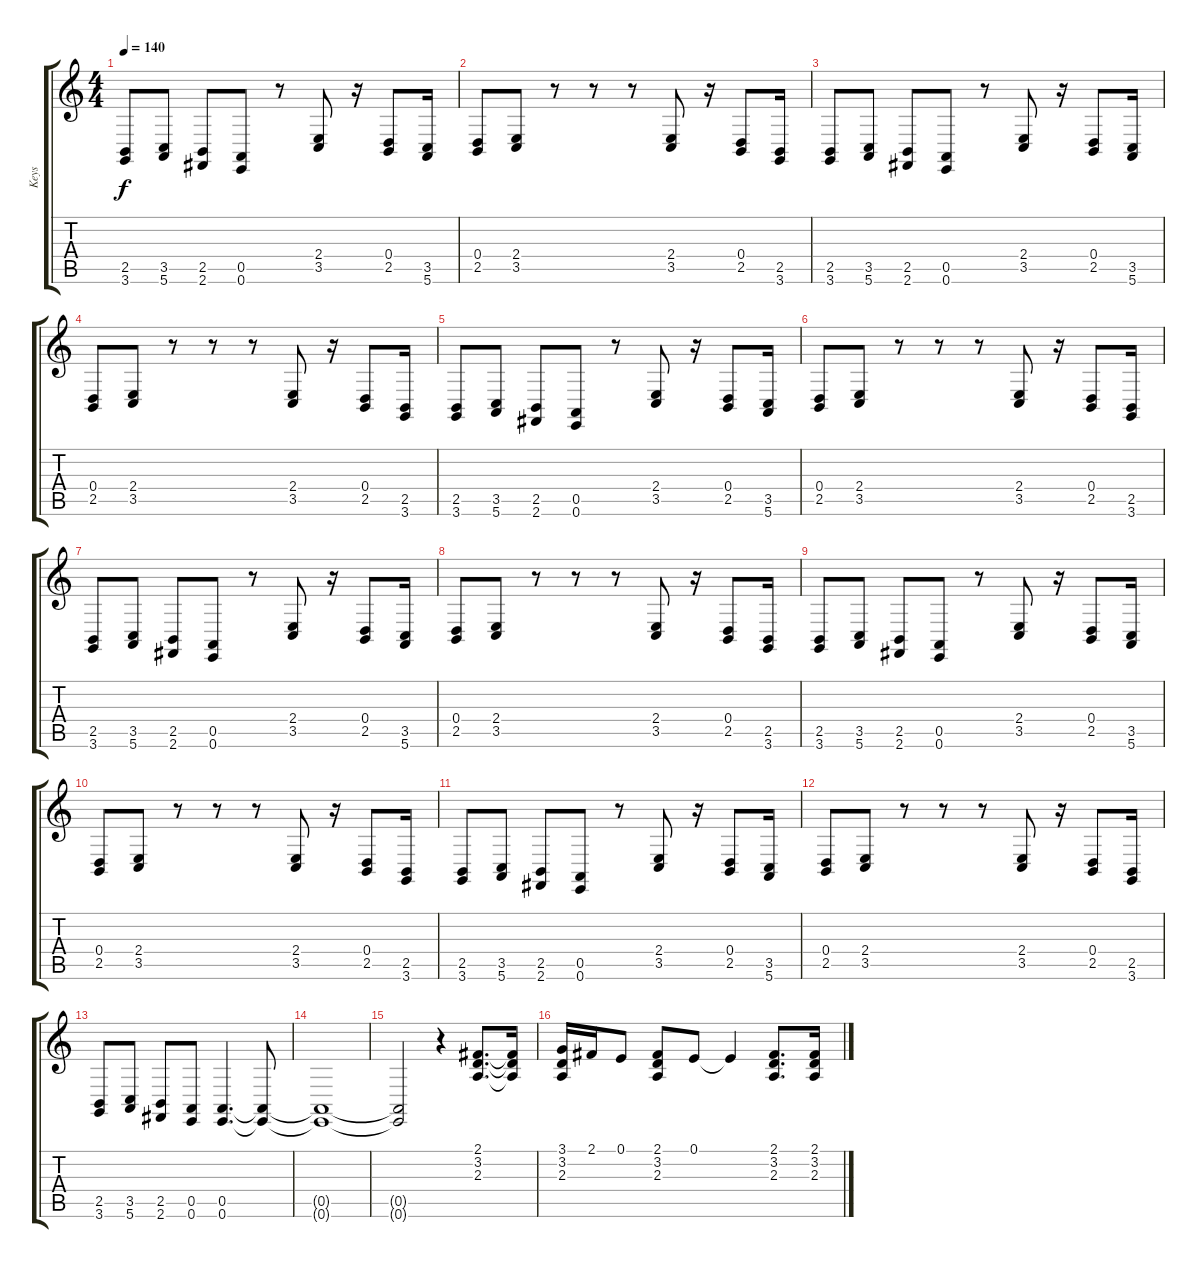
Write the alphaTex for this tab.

\track ("Keys" "Keys") {instrument electricpiano1}
\staff {score tabs}
\tuning (E4 B3 G3 D3 A2 E2) {hide}
\ts (4 4)
\tempo 140
\clef g2
\ks c
(2.5 3.6).8{dy f} (3.5 5.6).8 (2.5 2.6).8 (0.5 0.6).8 r.8 (2.4 3.5).8 r.16 (0.4 2.5).8 (3.5 5.6).16 |
(0.4 2.5).8 (2.4 3.5).8 r.8 r.8 r.8 (2.4 3.5).8 r.16 (0.4 2.5).8 (2.5 3.6).16 |
(2.5 3.6).8 (3.5 5.6).8 (2.5 2.6).8 (0.5 0.6).8 r.8 (2.4 3.5).8 r.16 (0.4 2.5).8 (3.5 5.6).16 |
(0.4 2.5).8 (2.4 3.5).8 r.8 r.8 r.8 (2.4 3.5).8 r.16 (0.4 2.5).8 (2.5 3.6).16 |
(2.5 3.6).8 (3.5 5.6).8 (2.5 2.6).8 (0.5 0.6).8 r.8 (2.4 3.5).8 r.16 (0.4 2.5).8 (3.5 5.6).16 |
(0.4 2.5).8 (2.4 3.5).8 r.8 r.8 r.8 (2.4 3.5).8 r.16 (0.4 2.5).8 (2.5 3.6).16 |
(2.5 3.6).8 (3.5 5.6).8 (2.5 2.6).8 (0.5 0.6).8 r.8 (2.4 3.5).8 r.16 (0.4 2.5).8 (3.5 5.6).16 |
(0.4 2.5).8 (2.4 3.5).8 r.8 r.8 r.8 (2.4 3.5).8 r.16 (0.4 2.5).8 (2.5 3.6).16 |
(2.5 3.6).8 (3.5 5.6).8 (2.5 2.6).8 (0.5 0.6).8 r.8 (2.4 3.5).8 r.16 (0.4 2.5).8 (3.5 5.6).16 |
(0.4 2.5).8 (2.4 3.5).8 r.8 r.8 r.8 (2.4 3.5).8 r.16 (0.4 2.5).8 (2.5 3.6).16 |
(2.5 3.6).8 (3.5 5.6).8 (2.5 2.6).8 (0.5 0.6).8 r.8 (2.4 3.5).8 r.16 (0.4 2.5).8 (3.5 5.6).16 |
(0.4 2.5).8 (2.4 3.5).8 r.8 r.8 r.8 (2.4 3.5).8 r.16 (0.4 2.5).8 (2.5 3.6).16 |
(2.5 3.6).8 (3.5 5.6).8 (2.5 2.6).8 (0.5 0.6).8 (0.5 0.6).4{d} (0.5{t} 0.6{t}).8 |
(0.5{t} 0.6{t}).1 |
(0.5{t} 0.6{t}).2 r.4 (2.1 3.2 2.3).8{d} (2.1{t} 3.2{t} 2.3{t}).16 |
(3.1 3.2 2.3).16 2.1.16 0.1.8 (2.1 3.2 2.3).8 0.1.8 0.1{t}.4 (2.1 3.2 2.3).8{d} (2.1 3.2 2.3).16
